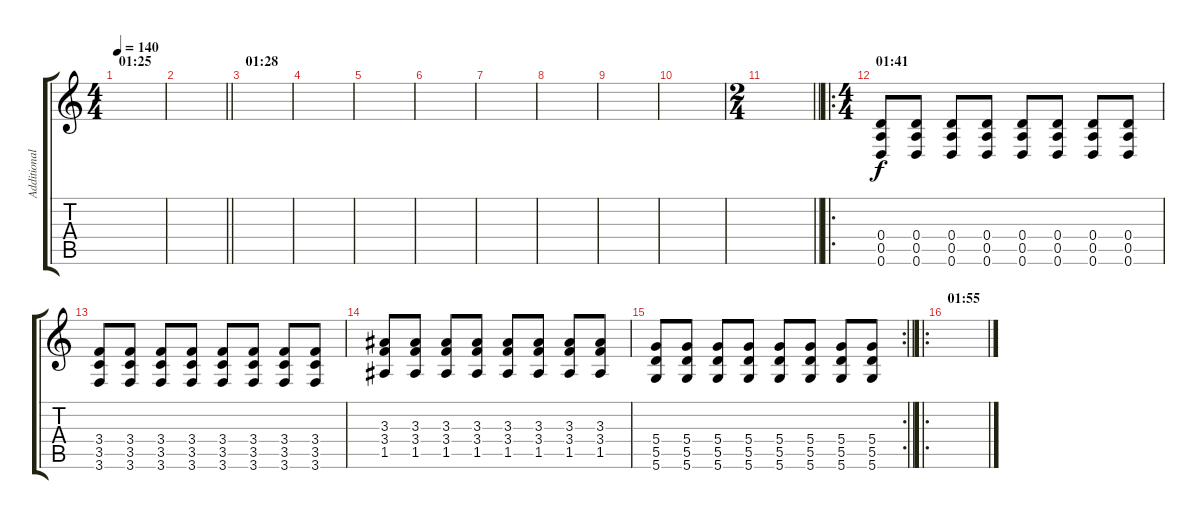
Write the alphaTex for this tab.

\track ("Additional Guitar 1" "Additional") {instrument overdrivenguitar}
\staff {score tabs}
\tuning (E4 B3 G3 D3 A2 D2) {hide}
\ts (4 4)
\section ("" "01:25")
\tempo 140
\clef g2
\ks c
|
\barLineRight lightlight
|
\section ("" "01:28")
|
|
|
|
|
|
|
|
\ts (2 4)
\barLineRight lightlight
|
\ro
\ts (4 4)
\section ("" "01:41")
(0.4 0.5 0.6).8 (0.4 0.5 0.6).8 (0.4 0.5 0.6).8 (0.4 0.5 0.6).8 (0.4 0.5 0.6).8 (0.4 0.5 0.6).8 (0.4 0.5 0.6).8 (0.4 0.5 0.6).8 |
(3.4 3.5 3.6).8 (3.4 3.5 3.6).8 (3.4 3.5 3.6).8 (3.4 3.5 3.6).8 (3.4 3.5 3.6).8 (3.4 3.5 3.6).8 (3.4 3.5 3.6).8 (3.4 3.5 3.6).8 |
(3.3 3.4 1.5).8 (3.3 3.4 1.5).8 (3.3 3.4 1.5).8 (3.3 3.4 1.5).8 (3.3 3.4 1.5).8 (3.3 3.4 1.5).8 (3.3 3.4 1.5).8 (3.3 3.4 1.5).8 |
\rc 2
\barLineRight lightlight
(5.4 5.5 5.6).8 (5.4 5.5 5.6).8 (5.4 5.5 5.6).8 (5.4 5.5 5.6).8 (5.4 5.5 5.6).8 (5.4 5.5 5.6).8 (5.4 5.5 5.6).8 (5.4 5.5 5.6).8 |
\ro
\section ("" "01:55")
